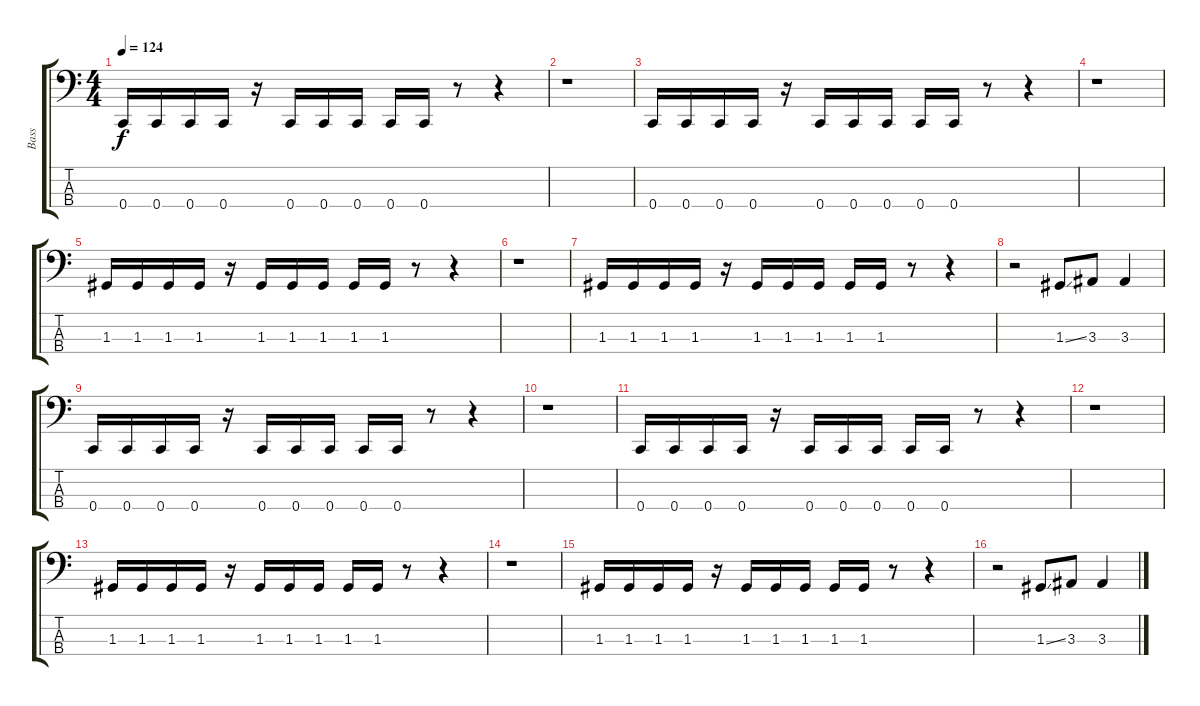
\track ("Bass" "Bass") {instrument electricbasspick}
\staff {score tabs}
\tuning (F2 C2 G1 C1) {hide}
\ts (4 4)
\tempo 124
\clef f4
\ks c
0.4.16{dy f} 0.4.16 0.4.16 0.4.16 r.16 0.4.16 0.4.16 0.4.16 0.4.16 0.4.16 r.8 r.4 |
r.1 |
0.4.16 0.4.16 0.4.16 0.4.16 r.16 0.4.16 0.4.16 0.4.16 0.4.16 0.4.16 r.8 r.4 |
r.1 |
1.3.16 1.3.16 1.3.16 1.3.16 r.16 1.3.16 1.3.16 1.3.16 1.3.16 1.3.16 r.8 r.4 |
r.1 |
1.3.16 1.3.16 1.3.16 1.3.16 r.16 1.3.16 1.3.16 1.3.16 1.3.16 1.3.16 r.8 r.4 |
r.2 1.3{ss}.8 3.3.8 3.3.4 |
0.4.16 0.4.16 0.4.16 0.4.16 r.16 0.4.16 0.4.16 0.4.16 0.4.16 0.4.16 r.8 r.4 |
r.1 |
0.4.16 0.4.16 0.4.16 0.4.16 r.16 0.4.16 0.4.16 0.4.16 0.4.16 0.4.16 r.8 r.4 |
r.1 |
1.3.16 1.3.16 1.3.16 1.3.16 r.16 1.3.16 1.3.16 1.3.16 1.3.16 1.3.16 r.8 r.4 |
r.1 |
1.3.16 1.3.16 1.3.16 1.3.16 r.16 1.3.16 1.3.16 1.3.16 1.3.16 1.3.16 r.8 r.4 |
r.2 1.3{ss}.8 3.3.8 3.3.4
